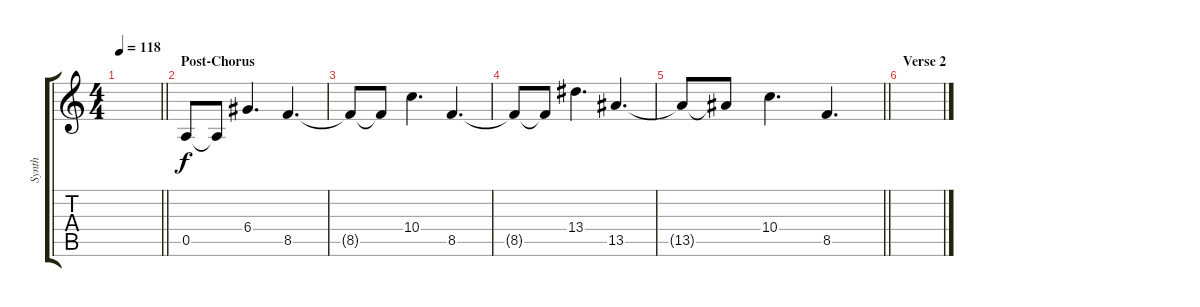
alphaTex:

\track ("Synth" "Synth") {instrument overdrivenguitar}
\staff {score tabs}
\tuning (E4 B3 G3 D3 A2 D2) {hide}
\ts (4 4)
\tempo 118
\clef g2
\barLineRight lightlight
\ks c
|
\section ("" "Post-Chorus")
0.5.8 0.5{t}.8 6.4.4{d} 8.5.4{d} |
8.5{t}.8 8.5{t}.8 10.4.4{d} 8.5.4{d} |
8.5{t}.8 8.5{t}.8 13.4.4{d} 13.5.4{d} |
\barLineRight lightlight
13.5{t}.8 13.5{t}.8 10.4.4{d} 8.5.4{d} |
\section ("" "Verse 2")
